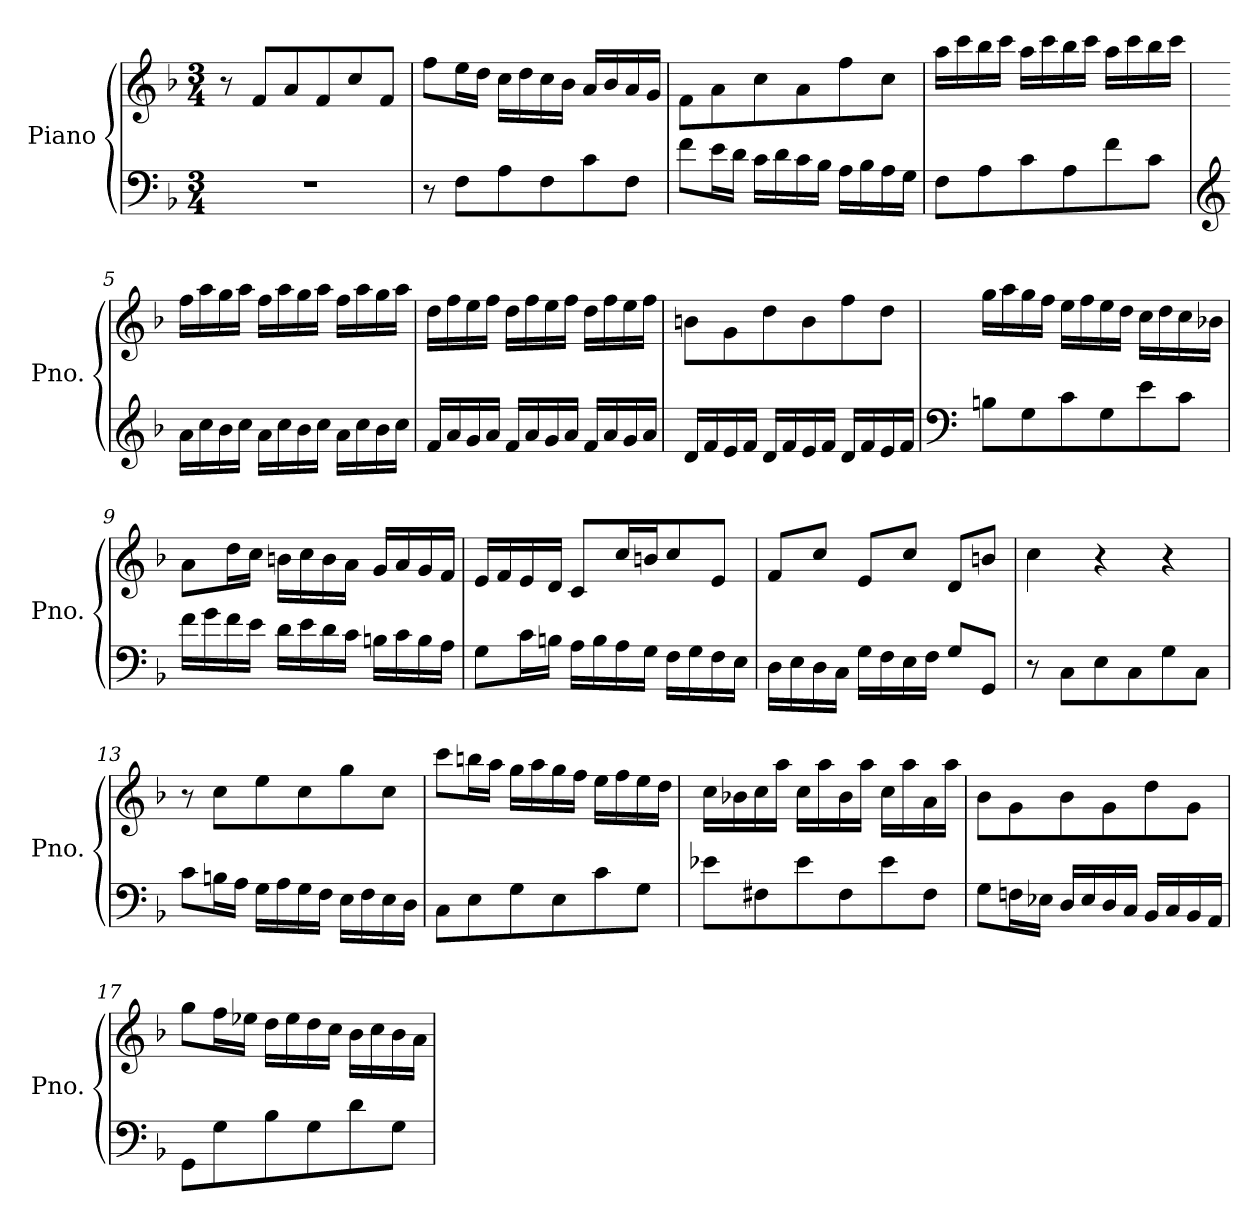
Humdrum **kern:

**kern	**kern
*part1	*part1
*staff2	*staff1
*I"Piano	*
*I'Pno.	*
*clefF4	*clefG2
*k[b-]	*k[b-]
*M3/4	*M3/4
*MM100	*MM100
=1	=1
2.r	8r
.	8f/L
.	8a/
.	8f/
.	8cc/
.	8f/J
=2	=2
8r	8ff\L
8F\L	16ee\L
.	16dd\JJ
8A\	16cc\LL
.	16dd\
8F\	16cc\
.	16b-\JJ
8c\	16a/LL
.	16b-/
8F\J	16a/
.	16g/JJ
=3	=3
8f\L	8f\L
16e\L	8a\
16d\JJ	.
16c\LL	8cc\
16d\	.
16c\	8a\
16B-\JJ	.
16A\LL	8ff\
16B-\	.
16A\	8cc\J
16G\JJ	.
=4	=4
8F\L	16aa\LL
.	16ccc\
8A\	16bb-\
.	16ccc\JJ
8c\	16aa\LL
.	16ccc\
8A\	16bb-\
.	16ccc\JJ
8f\	16aa\LL
.	16ccc\
8c\J	16bb-\
.	16ccc\JJ
=5	=5
*clefG2	*
16a\LL	16ff\LL
16cc\	16aa\
16b-\	16gg\
16cc\JJ	16aa\JJ
16a\LL	16ff\LL
16cc\	16aa\
16b-\	16gg\
16cc\JJ	16aa\JJ
16a\LL	16ff\LL
16cc\	16aa\
16b-\	16gg\
16cc\JJ	16aa\JJ
=6	=6
16f/LL	16dd\LL
16a/	16ff\
16g/	16ee\
16a/JJ	16ff\JJ
16f/LL	16dd\LL
16a/	16ff\
16g/	16ee\
16a/JJ	16ff\JJ
16f/LL	16dd\LL
16a/	16ff\
16g/	16ee\
16a/JJ	16ff\JJ
=7	=7
16d/LL	8bn\L
16f/	.
16e/	8g\
16f/JJ	.
16d/LL	8dd\
16f/	.
16e/	8b\
16f/JJ	.
16d/LL	8ff\
16f/	.
16e/	8dd\J
16f/JJ	.
=8	=8
*clefF4	*
8Bn\L	16gg\LL
.	16aa\
8G\	16gg\
.	16ff\JJ
8c\	16ee\LL
.	16ff\
8G\	16ee\
.	16dd\JJ
8e\	16cc\LL
.	16dd\
8c\J	16cc\
.	16b-X\JJ
=9	=9
16f\LL	8a\L
16g\	.
16f\	16dd\L
16e\JJ	16cc\JJ
16d\LL	16bn\LL
16e\	16cc\
16d\	16b\
16c\JJ	16a\JJ
16Bn\LL	16g/LL
16c\	16a/
16B\	16g/
16A\JJ	16f/JJ
=10	=10
8G\L	16e/LL
.	16f/
16c\L	16e/
16Bn\JJ	16d/JJ
16A\LL	8c/L
16B\	.
16A\	16cc/L
16G\JJ	16bn/J
16F\LL	8cc/
16G\	.
16F\	8e/J
16E\JJ	.
=11	=11
16D\LL	8f/L
16E\	.
16D\	8cc/J
16C\JJ	.
16G\LL	8e/L
16F\	.
16E\	8cc/J
16F\JJ	.
8G/L	8d/L
8GG/J	8bn/J
=12	=12
8r	4cc\
8C\L	.
8E\	4r
8C\	.
8G\	4r
8C\J	.
=13	=13
8c\L	8r
16Bn\L	8cc\L
16A\JJ	.
16G\LL	8ee\
16A\	.
16G\	8cc\
16F\JJ	.
16E\LL	8gg\
16F\	.
16E\	8cc\J
16D\JJ	.
=14	=14
8C\L	8ccc\L
8E\	16bbn\L
.	16aa\JJ
8G\	16gg\LL
.	16aa\
8E\	16gg\
.	16ff\JJ
8c\	16ee\LL
.	16ff\
8G\J	16ee\
.	16dd\JJ
=15	=15
8e-X\L	16cc\LL
.	16b-X\
8F#X\	16cc\
.	16aa\JJ
8e-\	16cc\LL
.	16aa\
8F#\	16b-\
.	16aa\JJ
8e-\	16cc\LL
.	16aa\
8F#\J	16a\
.	16aa\JJ
=16	=16
8G\L	8b-\L
16Fn\L	8g\
16E-X\JJ	.
16D/LL	8b-\
16E-/	.
16D/	8g\
16C/JJ	.
16BB-/LL	8dd\
16C/	.
16BB-/	8g\J
16AA/JJ	.
=17	=17
8GG\L	8gg\L
8G\	16ff\L
.	16ee-X\JJ
8B-\	16dd\LL
.	16ee-\
8G\	16dd\
.	16cc\JJ
8d\	16b-\LL
.	16cc\
8G\J	16b-\
.	16a\JJ
=	=
*-	*-
